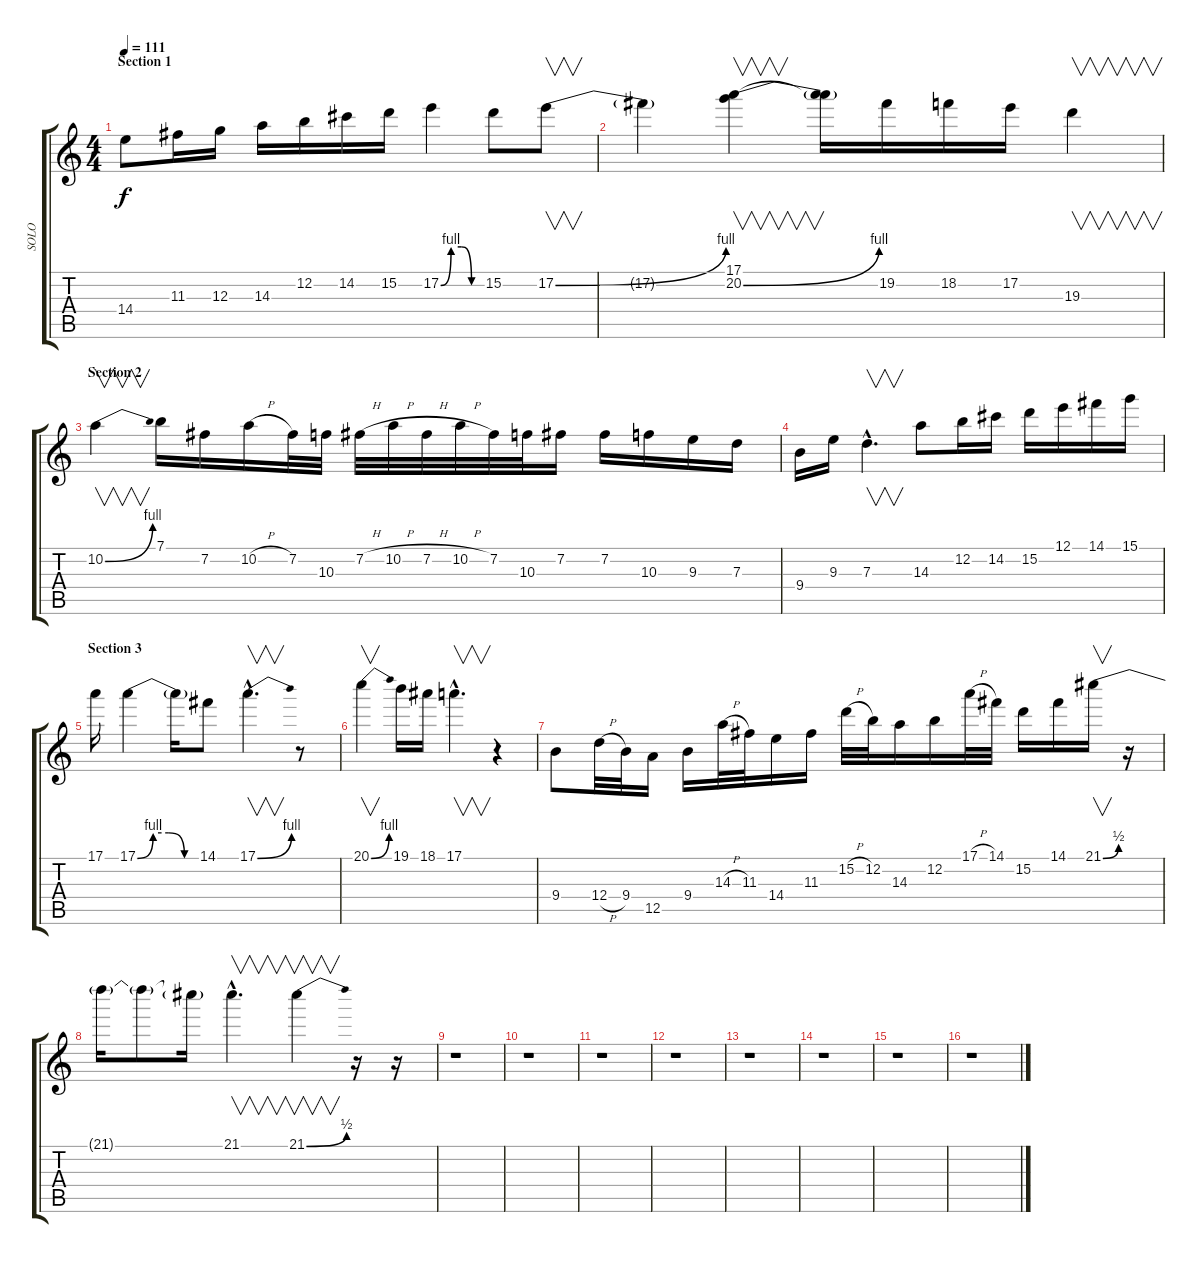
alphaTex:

\track ("SOLO" "SOLO") {instrument distortionguitar}
\staff {score tabs}
\tuning (E4 B3 G3 D3 A2 E2) {hide}
\ts (4 4)
\section ("" "Section 1")
\tempo 111
\clef g2
\ks c
14.4.8{dy f instrument distortionguitar} 11.3.16 12.3.16 14.3.16 12.2.16 14.2.16 15.2.16 17.2{be (custom 0 0 15 4 30 4 45 0 60 0)}.4 15.2.8 17.2{be (bend 0 0 60 4)}.8{v} |
17.2{t}.4 (17.1 20.2{be (bend 0 0 60 4)}).4{v} (17.1{t} 20.2{t}).16 19.2.16 18.2.16 17.2.16 19.3.4{v} |
\section ("" "Section 2")
10.2{be (bend 0 0 60 4)}.4{v} 7.1.16 7.2.16 10.2{h}.16 7.2.32 10.3.32 7.2{h}.32 10.2{h}.32 7.2{h}.32 10.2{h}.32 7.2.32 10.3.32 7.2.16 7.2.16 10.3.16 9.3.16 7.3.16 |
9.4.16 9.3.16 7.3{hac}.4{v d} 14.3.8 12.2.16 14.2.16 15.2.16 12.1.16 14.1.16 15.1.16 |
\section ("" "Section 3")
17.1.16 17.1{be (custom 0 0 15 4 30 4 45 0 60 0)}.4 17.1{t}.16 14.1.8 17.1{be (bend 0 0 60 4) hac}.4{v d} r.8 |
20.1{be (bend 0 0 60 4)}.4{v} 19.1.16 18.1.16 17.1{hac}.4{v d} r.4 |
9.4.8 12.4{h}.32 9.4.32 12.5.16 9.4.16 14.3{h}.32 11.3.32 14.4.16 11.3.16 15.2{h}.32 12.2.32 14.3.16 12.2.16 17.1{h}.32 14.1.32 15.2.16 14.1.16 21.1{be (bend 0 0 60 2)}.16{v} r.16 |
21.1{t}.16 21.1{t}.8 21.1{t}.16 21.1{hac}.4{v d} 21.1{be (bend 0 0 60 2)}.4{v} r.16 r.16 |
r.1 |
r.1 |
r.1 |
r.1 |
r.1 |
r.1 |
r.1 |
r.1
